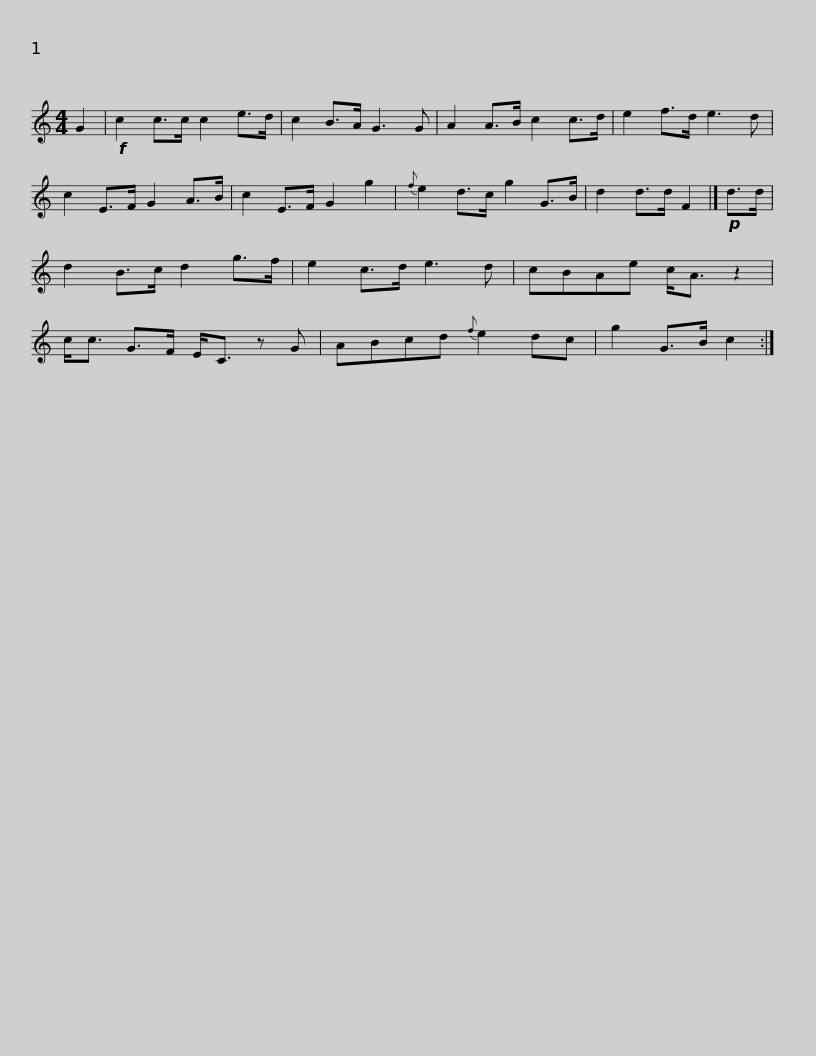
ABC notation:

X:1
L:1/8
M:4/4
I:linebreak $
K:C
V:1 treble
V:1
 G2 |!f! c2 c>c c2 e>d | c2 B>A G3 G | A2 A>B c2 c>d | e2 f>d e3 d | %5
 c2 E>F G2 A>B | c2 E>F G2 g2 |${f} e2 d>c g2 G>B | d2 d>d F2 |]!p! d>d | %10
 d2 B>c d2 g>f | e2 c>d e3 d | cBAe c<A z2 | c<c G>F E<C z G |$ ABcd{f} e2 dc | %15
 g2 G>B c2 :| %16
